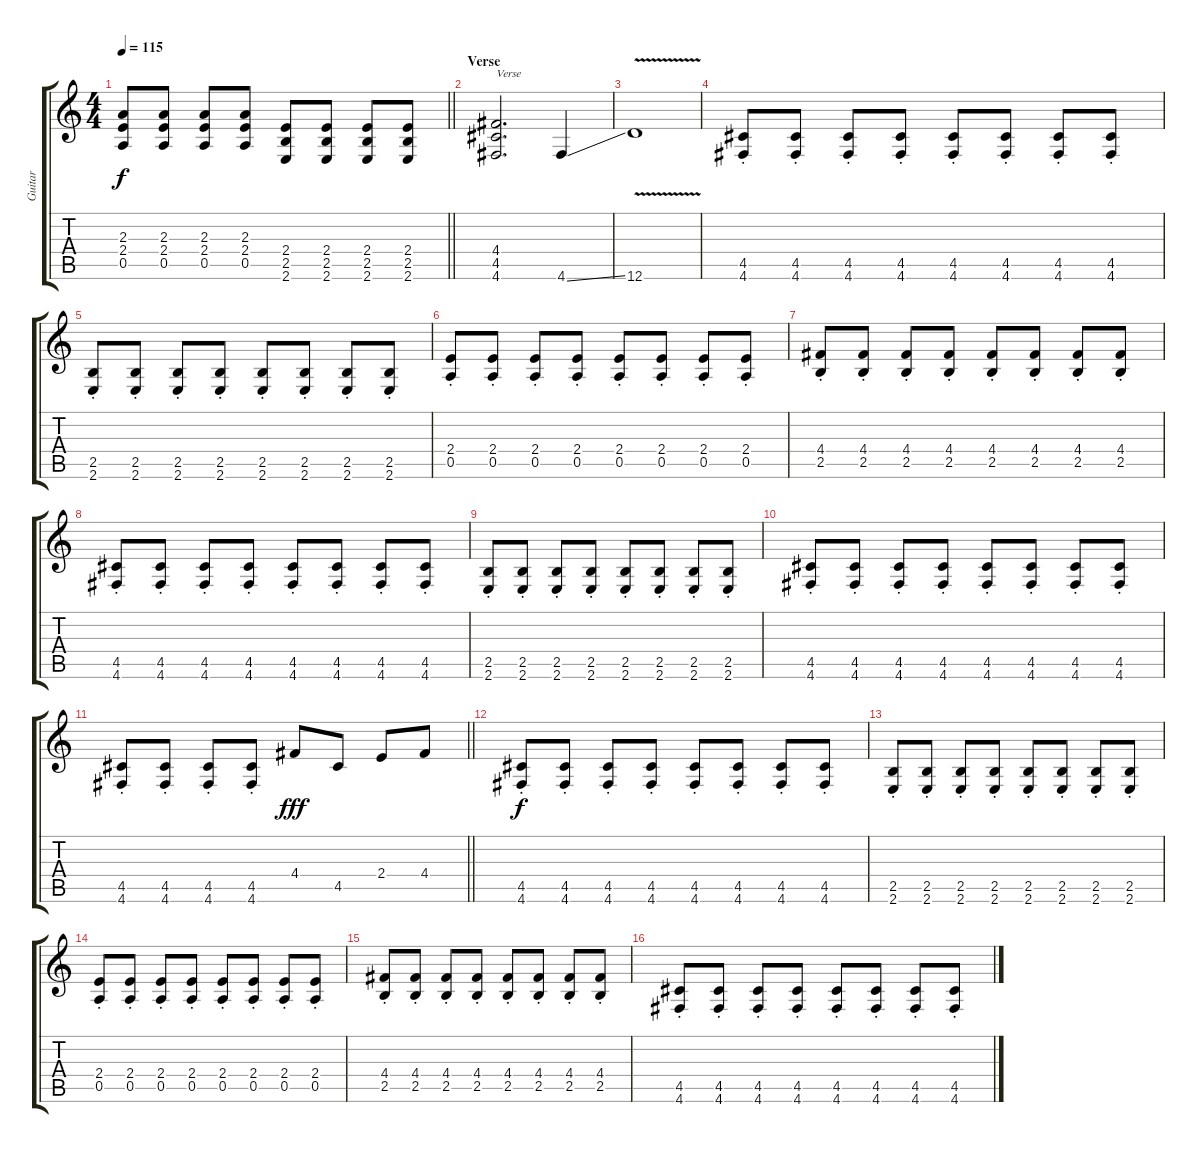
\track ("Guitar " "Guitar ") {instrument overdrivenguitar}
\staff {score tabs}
\tuning (E4 B3 G3 D3 A2 D2) {hide}
\ts (4 4)
\tempo 115
\clef g2
\barLineRight lightlight
\ks c
(2.3 2.4 0.5).8{dy f} (2.3 2.4 0.5).8 (2.3 2.4 0.5).8 (2.3 2.4 0.5).8 (2.4 2.5 2.6).8 (2.4 2.5 2.6).8 (2.4 2.5 2.6).8 (2.4 2.5 2.6).8 |
\section ("" "Verse")
(4.4 4.5 4.6).2{d txt "Verse"} 4.6{ss}.4 |
12.6{v}.1 |
(4.5{st} 4.6{st}).8 (4.5{st} 4.6{st}).8 (4.5{st} 4.6{st}).8 (4.5{st} 4.6{st}).8 (4.5{st} 4.6{st}).8 (4.5{st} 4.6{st}).8 (4.5{st} 4.6{st}).8 (4.5{st} 4.6{st}).8 |
(2.5{st} 2.6{st}).8 (2.5{st} 2.6{st}).8 (2.5{st} 2.6{st}).8 (2.5{st} 2.6{st}).8 (2.5{st} 2.6{st}).8 (2.5{st} 2.6{st}).8 (2.5{st} 2.6{st}).8 (2.5{st} 2.6{st}).8 |
(2.4{st} 0.5{st}).8 (2.4{st} 0.5{st}).8 (2.4{st} 0.5{st}).8 (2.4{st} 0.5{st}).8 (2.4{st} 0.5{st}).8 (2.4{st} 0.5{st}).8 (2.4{st} 0.5{st}).8 (2.4{st} 0.5{st}).8 |
(4.4{st} 2.5{st}).8 (4.4{st} 2.5{st}).8 (4.4{st} 2.5{st}).8 (4.4{st} 2.5{st}).8 (4.4{st} 2.5{st}).8 (4.4{st} 2.5{st}).8 (4.4{st} 2.5{st}).8 (4.4{st} 2.5{st}).8 |
(4.5{st} 4.6{st}).8 (4.5{st} 4.6{st}).8 (4.5{st} 4.6{st}).8 (4.5{st} 4.6{st}).8 (4.5{st} 4.6{st}).8 (4.5{st} 4.6{st}).8 (4.5{st} 4.6{st}).8 (4.5{st} 4.6{st}).8 |
(2.5{st} 2.6{st}).8 (2.5{st} 2.6{st}).8 (2.5{st} 2.6{st}).8 (2.5{st} 2.6{st}).8 (2.5{st} 2.6{st}).8 (2.5{st} 2.6{st}).8 (2.5{st} 2.6{st}).8 (2.5{st} 2.6{st}).8 |
(4.5{st} 4.6{st}).8 (4.5{st} 4.6{st}).8 (4.5{st} 4.6{st}).8 (4.5{st} 4.6{st}).8 (4.5{st} 4.6{st}).8 (4.5{st} 4.6{st}).8 (4.5{st} 4.6{st}).8 (4.5{st} 4.6{st}).8 |
\barLineRight lightlight
(4.5{st} 4.6{st}).8 (4.5{st} 4.6{st}).8 (4.5{st} 4.6{st}).8 (4.5{st} 4.6{st}).8 4.4.8{dy fff} 4.5.8 2.4.8 4.4.8 |
(4.5{st} 4.6{st}).8{dy f} (4.5{st} 4.6{st}).8 (4.5{st} 4.6{st}).8 (4.5{st} 4.6{st}).8 (4.5{st} 4.6{st}).8 (4.5{st} 4.6{st}).8 (4.5{st} 4.6{st}).8 (4.5{st} 4.6{st}).8 |
(2.5{st} 2.6{st}).8 (2.5{st} 2.6{st}).8 (2.5{st} 2.6{st}).8 (2.5{st} 2.6{st}).8 (2.5{st} 2.6{st}).8 (2.5{st} 2.6{st}).8 (2.5{st} 2.6{st}).8 (2.5{st} 2.6{st}).8 |
(2.4{st} 0.5{st}).8 (2.4{st} 0.5{st}).8 (2.4{st} 0.5{st}).8 (2.4{st} 0.5{st}).8 (2.4{st} 0.5{st}).8 (2.4{st} 0.5{st}).8 (2.4{st} 0.5{st}).8 (2.4{st} 0.5{st}).8 |
(4.4{st} 2.5{st}).8 (4.4{st} 2.5{st}).8 (4.4{st} 2.5{st}).8 (4.4{st} 2.5{st}).8 (4.4{st} 2.5{st}).8 (4.4{st} 2.5{st}).8 (4.4{st} 2.5{st}).8 (4.4{st} 2.5{st}).8 |
(4.5{st} 4.6{st}).8 (4.5{st} 4.6{st}).8 (4.5{st} 4.6{st}).8 (4.5{st} 4.6{st}).8 (4.5{st} 4.6{st}).8 (4.5{st} 4.6{st}).8 (4.5{st} 4.6{st}).8 (4.5{st} 4.6{st}).8
